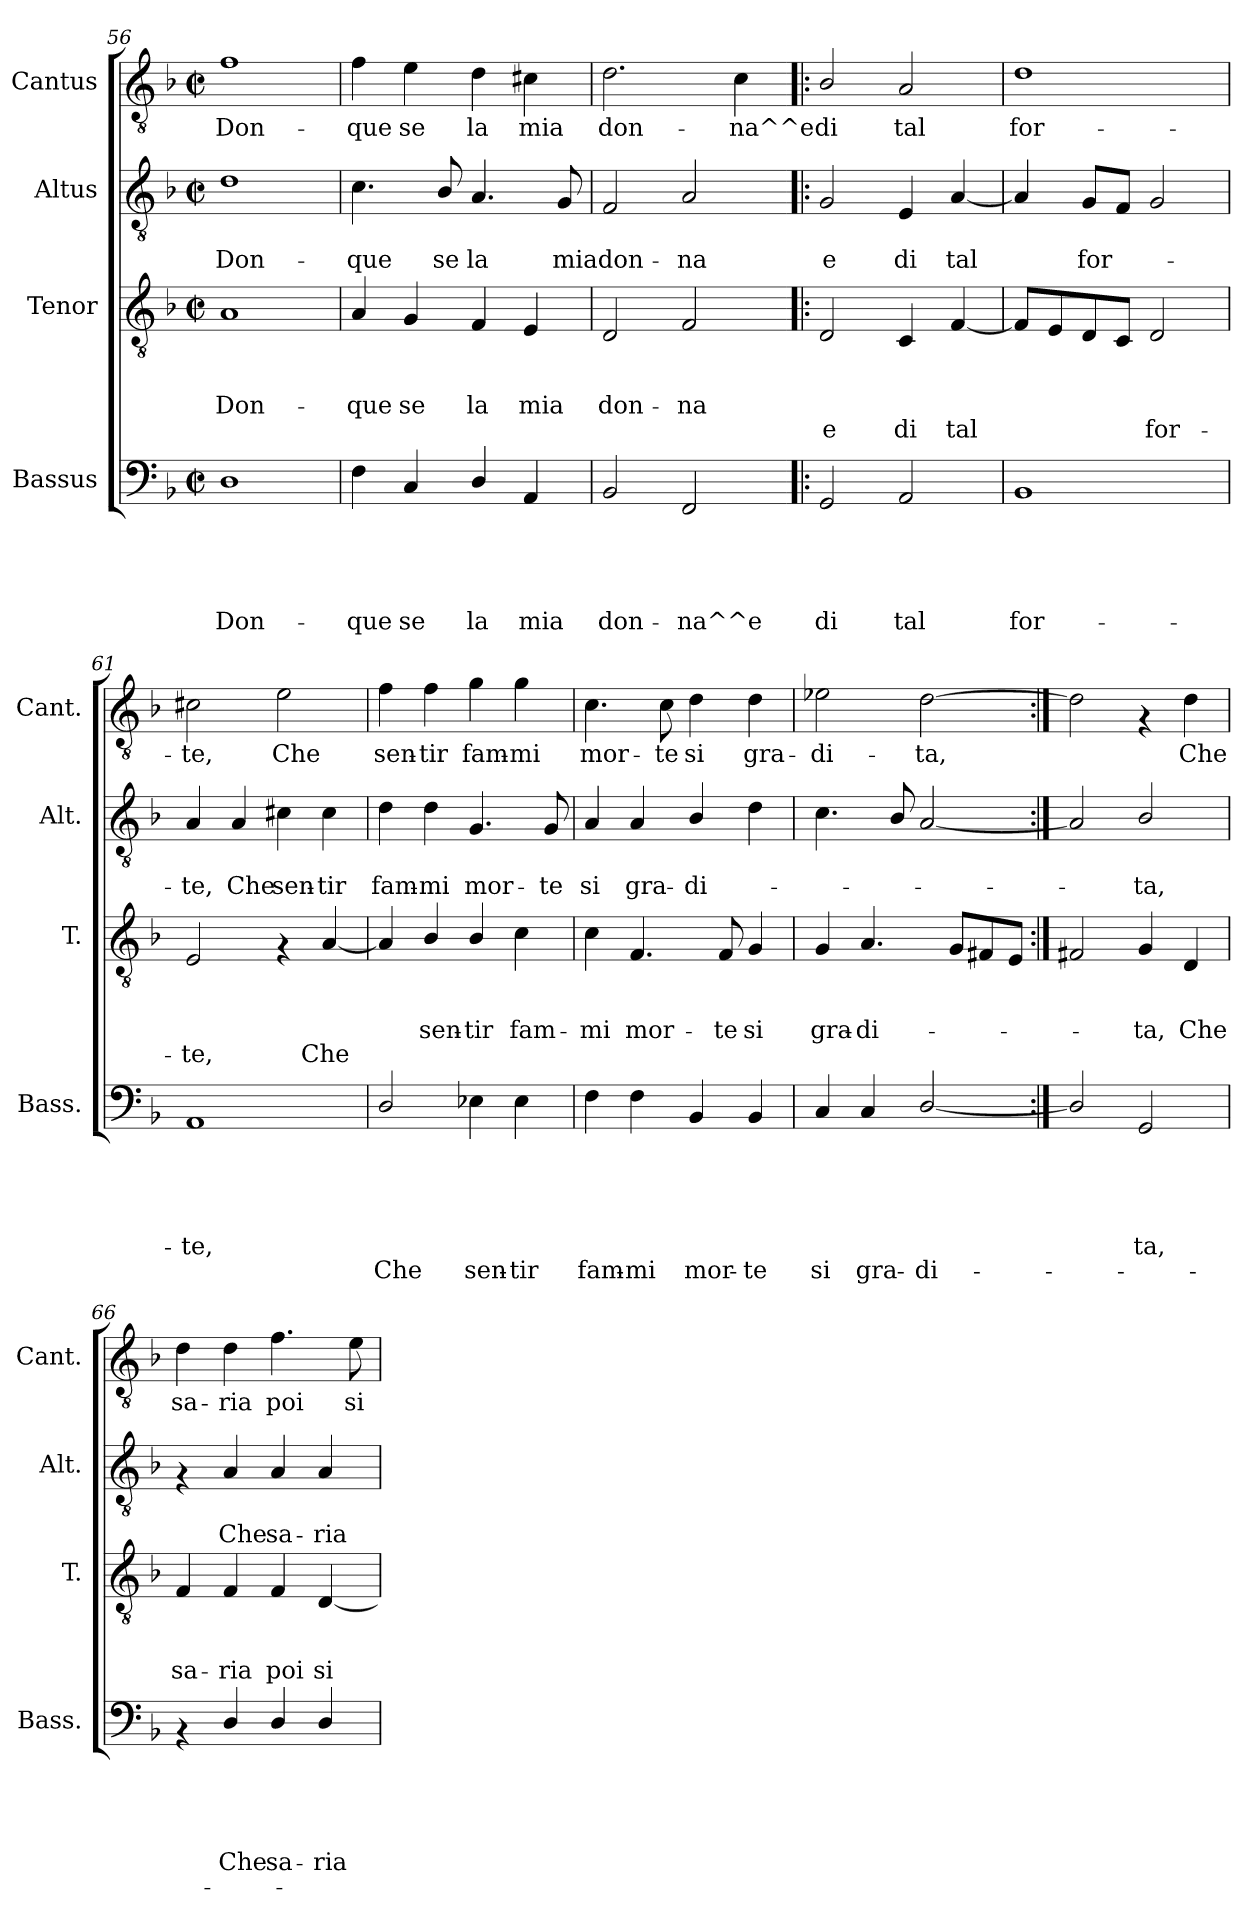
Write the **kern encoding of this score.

**kern	**text	**text	**text	**text	**text	**text	**kern	**text	**text	**text	**text	**kern	**text	**text	**kern	**text
*part4	*part4	*part4	*part4	*part4	*part4	*part4	*part3	*part3	*part3	*part3	*part3	*part2	*part2	*part2	*part1	*part1
*staff4	*staff4	*staff4	*staff4	*staff4	*staff4	*staff4	*staff3	*staff3	*staff3	*staff3	*staff3	*staff2	*staff2	*staff2	*staff1	*staff1
*I"Bassus	*	*	*	*	*	*	*I"Tenor	*	*	*	*	*I"Altus	*	*	*I"Cantus	*
*I'Bass.	*	*	*	*	*	*	*I'T.	*	*	*	*	*I'Alt.	*	*	*I'Cant.	*
!!LO:LB:g=z
*clefF4	*	*	*	*	*	*	*clefGv2	*	*	*	*	*clefGv2	*	*	*clefGv2	*
*k[b-]	*	*	*	*	*	*	*k[b-]	*	*	*	*	*k[b-]	*	*	*k[b-]	*
*F:	*	*	*	*	*	*	*F:	*	*	*	*	*F:	*	*	*F:	*
*M2/2	*	*	*	*	*	*	*M2/2	*	*	*	*	*M2/2	*	*	*M2/2	*
*met(c|)	*	*	*	*	*	*	*met(c|)	*	*	*	*	*met(c|)	*	*	*met(c|)	*
=56	=56	=56	=56	=56	=56	=56	=56	=56	=56	=56	=56	=56	=56	=56	=56	=56
!	!	!	!	!	!LO:LY:b	!	!	!	!	!LO:LY:b	!	!	!	!LO:LY:b	!	!LO:LY:b
1D	.	.	.	.	Don-	.	1A	.	.	Don-	.	1d	.	Don-	1f	Don-
=57	=57	=57	=57	=57	=57	=57	=57	=57	=57	=57	=57	=57	=57	=57	=57	=57
!	!	!	!	!	!LO:LY:b	!	!	!	!	!LO:LY:b	!	!	!	!LO:LY:b	!	!LO:LY:b
4F\	.	.	.	.	-que	.	4A/	.	.	-que	.	4.c\	.	-que	4f\	-que
!	!	!	!	!	!LO:LY:b	!	!	!	!	!LO:LY:b	!	!	!	!	!	!LO:LY:b
4C/	.	.	.	.	se	.	4G/	.	.	se	.	.	.	.	4e\	se
!	!	!	!	!	!	!	!	!	!	!	!	!	!	!LO:LY:b	!	!
.	.	.	.	.	.	.	.	.	.	.	.	8B-/	.	se	.	.
!	!	!	!	!	!LO:LY:b	!	!	!	!	!LO:LY:b	!	!	!	!LO:LY:b	!	!LO:LY:b
4D/	.	.	.	.	la	.	4F/	.	.	la	.	4.A/	.	la	4d\	la
!	!	!	!	!	!LO:LY:b	!	!	!	!	!LO:LY:b	!	!	!	!	!	!LO:LY:b
4AA/	.	.	.	.	mia	.	4E/	.	.	mia	.	.	.	.	4c#X\	mia
!	!	!	!	!	!	!	!	!	!	!	!	!	!	!LO:LY:b	!	!
.	.	.	.	.	.	.	.	.	.	.	.	8G/	.	mia	.	.
=58	=58	=58	=58	=58	=58	=58	=58	=58	=58	=58	=58	=58	=58	=58	=58	=58
!	!	!	!	!	!LO:LY:b	!	!	!	!	!LO:LY:b	!	!	!	!LO:LY:b	!	!LO:LY:b
2BB-/	.	.	.	.	don-	.	2D/	.	.	don-	.	2F/	.	don-	2.d\	don-
!	!	!	!	!	!LO:LY:b	!	!	!	!	!LO:LY:b	!	!	!	!LO:LY:b	!	!
2FF/	.	.	.	.	-na^^e	.	2F/	.	.	-na	.	2A/	.	-na	.	.
!	!	!	!	!	!	!	!	!	!	!	!	!	!	!	!	!LO:LY:b
.	.	.	.	.	.	.	.	.	.	.	.	.	.	.	4c\	-na^^e
=59!|:	=59!|:	=59!|:	=59!|:	=59!|:	=59!|:	=59!|:	=59!|:	=59!|:	=59!|:	=59!|:	=59!|:	=59!|:	=59!|:	=59!|:	=59!|:	=59!|:
!	!	!	!	!	!LO:LY:b	!	!	!	!	!	!LO:LY:b	!	!	!LO:LY:b	!	!LO:LY:b
2GG/	.	.	.	.	di	.	2D/	.	.	.	e	2G/	.	e	2B-/	di
!	!	!	!	!	!LO:LY:b	!	!	!	!	!	!LO:LY:b	!	!	!LO:LY:b	!	!LO:LY:b
2AA/	.	.	.	.	tal	.	4C/	.	.	.	di	4E/	.	di	2A/	tal
!	!	!	!	!	!	!	!	!	!	!	!LO:LY:b	!	!	!LO:LY:b	!	!
.	.	.	.	.	.	.	[<4F/	.	.	.	tal	[<4A/	.	tal	.	.
=60	=60	=60	=60	=60	=60	=60	=60	=60	=60	=60	=60	=60	=60	=60	=60	=60
!	!	!	!	!	!LO:LY:b	!	!	!	!	!	!	!	!	!	!	!LO:LY:b
1BB-	.	.	.	.	for-	.	8F/L]	.	.	.	.	4A/]	.	.	1d	for-
.	.	.	.	.	.	.	8E/	.	.	.	.	.	.	.	.	.
!	!	!	!	!	!	!	!	!	!	!	!	!	!	!LO:LY:b	!	!
.	.	.	.	.	.	.	8D/	.	.	.	.	8G/L	.	for-	.	.
.	.	.	.	.	.	.	8C/J	.	.	.	.	8F/J	.	.	.	.
!	!	!	!	!	!	!	!	!	!	!	!LO:LY:b	!	!	!	!	!
.	.	.	.	.	.	.	2D/	.	.	.	for-	2G/	.	.	.	.
=61	=61	=61	=61	=61	=61	=61	=61	=61	=61	=61	=61	=61	=61	=61	=61	=61
!	!	!	!	!	!LO:LY:b	!	!	!	!	!	!LO:LY:b	!	!	!LO:LY:b	!	!LO:LY:b
1AA	.	.	.	.	-te,	.	2E/	.	.	.	-te,	4A/	.	-te,	2c#X\	-te,
!	!	!	!	!	!	!	!	!	!	!	!	!	!	!LO:LY:b	!	!
.	.	.	.	.	.	.	.	.	.	.	.	4A/	.	Che	.	.
!	!	!	!	!	!	!	!	!	!	!	!	!	!	!LO:LY:b	!	!LO:LY:b
.	.	.	.	.	.	.	4rF	.	.	.	.	4c#X\	.	sen-	2e\	Che
!	!	!	!	!	!	!	!	!	!	!	!LO:LY:b	!	!	!LO:LY:b	!	!
.	.	.	.	.	.	.	[<4A/	.	.	.	Che	4c#\	.	-tir	.	.
!!LO:LB:g=z
=62	=62	=62	=62	=62	=62	=62	=62	=62	=62	=62	=62	=62	=62	=62	=62	=62
!	!	!	!	!	!	!LO:LY:b	!	!	!	!	!	!	!	!LO:LY:b	!	!LO:LY:b
2D/	.	.	.	.	.	Che	4A/]	.	.	.	.	4d\	.	fam-	4f\	sen-
!	!	!	!	!	!	!	!	!	!	!LO:LY:b	!	!	!	!LO:LY:b	!	!LO:LY:b
.	.	.	.	.	.	.	4B-/	.	.	sen-	.	4d\	.	-mi	4f\	-tir
!	!	!	!	!	!	!LO:LY:b	!	!	!	!LO:LY:b	!	!	!	!LO:LY:b	!	!LO:LY:b
4E-X\	.	.	.	.	.	sen-	4B-/	.	.	-tir	.	4.G/	.	mor-	4g\	fam-
!	!	!	!	!	!	!LO:LY:b	!	!	!	!LO:LY:b	!	!	!	!	!	!LO:LY:b
4E-\	.	.	.	.	.	-tir	4c\	.	.	fam-	.	.	.	.	4g\	-mi
!	!	!	!	!	!	!	!	!	!	!	!	!	!	!LO:LY:b	!	!
.	.	.	.	.	.	.	.	.	.	.	.	8G/	.	-te	.	.
=63	=63	=63	=63	=63	=63	=63	=63	=63	=63	=63	=63	=63	=63	=63	=63	=63
!	!	!	!	!	!	!LO:LY:b	!	!	!	!LO:LY:b	!	!	!	!LO:LY:b	!	!LO:LY:b
4F\	.	.	.	.	.	fam-	4c\	.	.	-mi	.	4A/	.	si	4.c\	mor-
!	!	!	!	!	!	!LO:LY:b	!	!	!	!LO:LY:b	!	!	!	!LO:LY:b	!	!
4F\	.	.	.	.	.	-mi	4.F/	.	.	mor-	.	4A/	.	gra-	.	.
!	!	!	!	!	!	!	!	!	!	!	!	!	!	!	!	!LO:LY:b
.	.	.	.	.	.	.	.	.	.	.	.	.	.	.	8c\	-te
!	!	!	!	!	!	!LO:LY:b	!	!	!	!	!	!	!	!LO:LY:b	!	!LO:LY:b
4BB-/	.	.	.	.	.	mor-	.	.	.	.	.	4B-/	.	-di-	4d\	si
!	!	!	!	!	!	!	!	!	!	!LO:LY:b	!	!	!	!	!	!
.	.	.	.	.	.	.	8F/	.	.	-te	.	.	.	.	.	.
!	!	!	!	!	!	!LO:LY:b	!	!	!	!LO:LY:b	!	!	!	!	!	!LO:LY:b
4BB-/	.	.	.	.	.	-te	4G/	.	.	si	.	4d\	.	.	4d\	gra-
=64	=64	=64	=64	=64	=64	=64	=64	=64	=64	=64	=64	=64	=64	=64	=64	=64
!	!	!	!	!	!	!LO:LY:b	!	!	!	!LO:LY:b	!	!	!	!	!	!LO:LY:b
4C/	.	.	.	.	.	si	4G/	.	.	gra-	.	4.c\	.	.	2e-X\	-di-
!	!	!	!	!	!	!LO:LY:b	!	!	!	!LO:LY:b	!	!	!	!	!	!
4C/	.	.	.	.	.	gra-	4.A/	.	.	-di-	.	.	.	.	.	.
.	.	.	.	.	.	.	.	.	.	.	.	8B-/	.	.	.	.
!	!	!	!	!	!	!LO:LY:b	!	!	!	!	!	!	!	!	!	!LO:LY:b
[<2D/	.	.	.	.	.	-di-	.	.	.	.	.	[<2A/	.	.	[>2d\	-ta,
.	.	.	.	.	.	.	8G/L	.	.	.	.	.	.	.	.	.
.	.	.	.	.	.	.	8F#X/	.	.	.	.	.	.	.	.	.
.	.	.	.	.	.	.	8E/J	.	.	.	.	.	.	.	.	.
=65:|!	=65:|!	=65:|!	=65:|!	=65:|!	=65:|!	=65:|!	=65:|!	=65:|!	=65:|!	=65:|!	=65:|!	=65:|!	=65:|!	=65:|!	=65:|!	=65:|!
2D/]	.	.	.	.	.	.	2F#X/	.	.	.	.	2A/]	.	.	2d\]	.
!	!	!	!	!	!LO:LY:b	!	!	!	!	!LO:LY:b	!	!	!	!LO:LY:b	!	!
2GG/	.	.	.	.	ta,	.	4G/	.	.	-ta,	.	2B-/	.	-ta,	4rF	.
!	!	!	!	!	!	!	!	!	!	!LO:LY:b	!	!	!	!	!	!LO:LY:b
.	.	.	.	.	.	.	4D/	.	.	Che	.	.	.	.	4d\	Che
=66	=66	=66	=66	=66	=66	=66	=66	=66	=66	=66	=66	=66	=66	=66	=66	=66
!	!	!	!	!	!	!	!	!	!	!LO:LY:b	!	!	!	!	!	!LO:LY:b
4rAA	.	.	.	.	.	.	4F/	.	.	sa-	.	4rF	.	.	4d\	sa-
!	!	!	!	!	!LO:LY:b	!	!	!	!	!LO:LY:b	!	!	!	!LO:LY:b	!	!LO:LY:b
4D/	.	.	.	.	Che	.	4F/	.	.	-ria	.	4A/	.	Che	4d\	-ria
!	!	!	!	!	!LO:LY:b	!	!	!	!	!LO:LY:b	!	!	!	!LO:LY:b	!	!LO:LY:b
4D/	.	.	.	.	sa-	.	4F/	.	.	poi	.	4A/	.	sa-	4.f\	poi
!	!	!	!	!	!LO:LY:b	!	!	!	!	!LO:LY:b	!	!	!	!LO:LY:b	!	!
4D/	.	.	.	.	-ria	.	[<4D/	.	.	si	.	4A/	.	-ria	.	.
!	!	!	!	!	!	!	!	!	!	!	!	!	!	!	!	!LO:LY:b
.	.	.	.	.	.	.	.	.	.	.	.	.	.	.	8e\	si
=	=	=	=	=	=	=	=	=	=	=	=	=	=	=	=	=
*-	*-	*-	*-	*-	*-	*-	*-	*-	*-	*-	*-	*-	*-	*-	*-	*-
